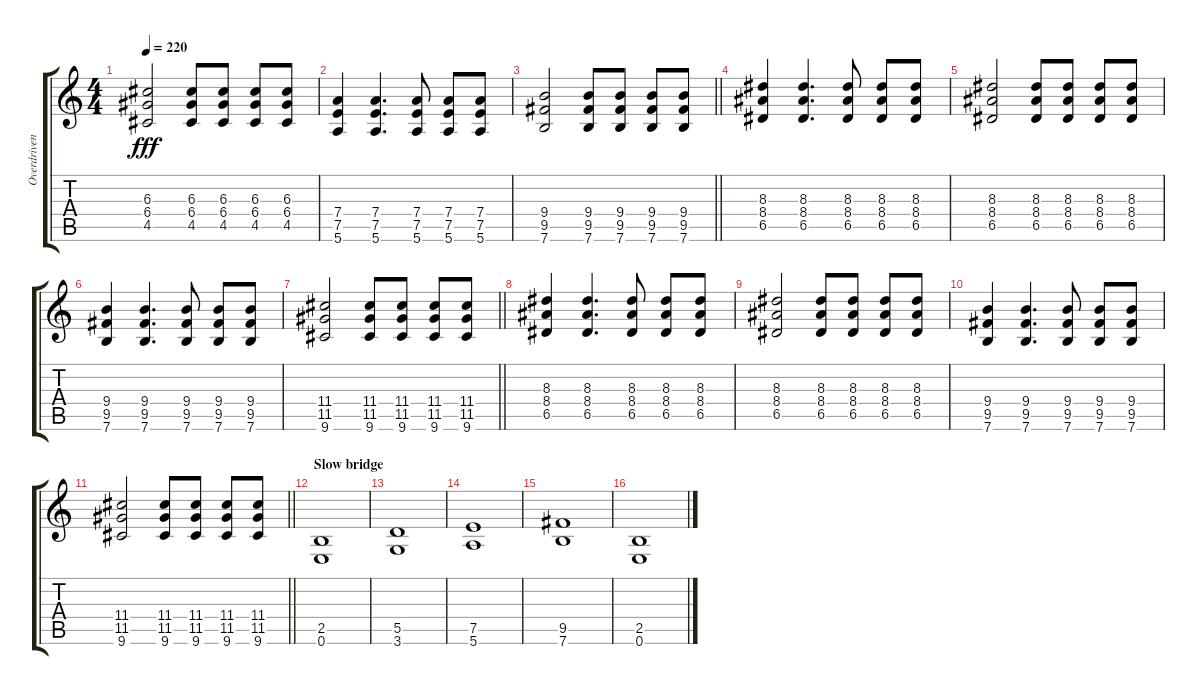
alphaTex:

\track ("Overdriven Guitar" "Overdriven") {instrument overdrivenguitar}
\staff {score tabs}
\tuning (E4 B3 G3 D3 A2 E2) {hide}
\ts (4 4)
\tempo 220
\clef g2
\ks c
(6.3 6.4 4.5).2{dy fff} (6.3 6.4 4.5).8 (6.3 6.4 4.5).8 (6.3 6.4 4.5).8 (6.3 6.4 4.5).8 |
(7.4 7.5 5.6).4 (7.4 7.5 5.6).4{d} (7.4 7.5 5.6).8 (7.4 7.5 5.6).8 (7.4 7.5 5.6).8 |
\barLineRight lightlight
(9.4 9.5 7.6).2 (9.4 9.5 7.6).8 (9.4 9.5 7.6).8 (9.4 9.5 7.6).8 (9.4 9.5 7.6).8 |
(8.3 8.4 6.5).4 (8.3 8.4 6.5).4{d} (8.3 8.4 6.5).8 (8.3 8.4 6.5).8 (8.3 8.4 6.5).8 |
(8.3 8.4 6.5).2 (8.3 8.4 6.5).8 (8.3 8.4 6.5).8 (8.3 8.4 6.5).8 (8.3 8.4 6.5).8 |
(9.4 9.5 7.6).4 (9.4 9.5 7.6).4{d} (9.4 9.5 7.6).8 (9.4 9.5 7.6).8 (9.4 9.5 7.6).8 |
\barLineRight lightlight
(11.4 11.5 9.6).2 (11.4 11.5 9.6).8 (11.4 11.5 9.6).8 (11.4 11.5 9.6).8 (11.4 11.5 9.6).8 |
(8.3 8.4 6.5).4 (8.3 8.4 6.5).4{d} (8.3 8.4 6.5).8 (8.3 8.4 6.5).8 (8.3 8.4 6.5).8 |
(8.3 8.4 6.5).2 (8.3 8.4 6.5).8 (8.3 8.4 6.5).8 (8.3 8.4 6.5).8 (8.3 8.4 6.5).8 |
(9.4 9.5 7.6).4 (9.4 9.5 7.6).4{d} (9.4 9.5 7.6).8 (9.4 9.5 7.6).8 (9.4 9.5 7.6).8 |
\barLineRight lightlight
(11.4 11.5 9.6).2 (11.4 11.5 9.6).8 (11.4 11.5 9.6).8 (11.4 11.5 9.6).8 (11.4 11.5 9.6).8 |
\section ("" "Slow bridge")
(2.5 0.6).1 |
(5.5 3.6).1 |
(7.5 5.6).1 |
(9.5 7.6).1 |
(2.5 0.6).1
